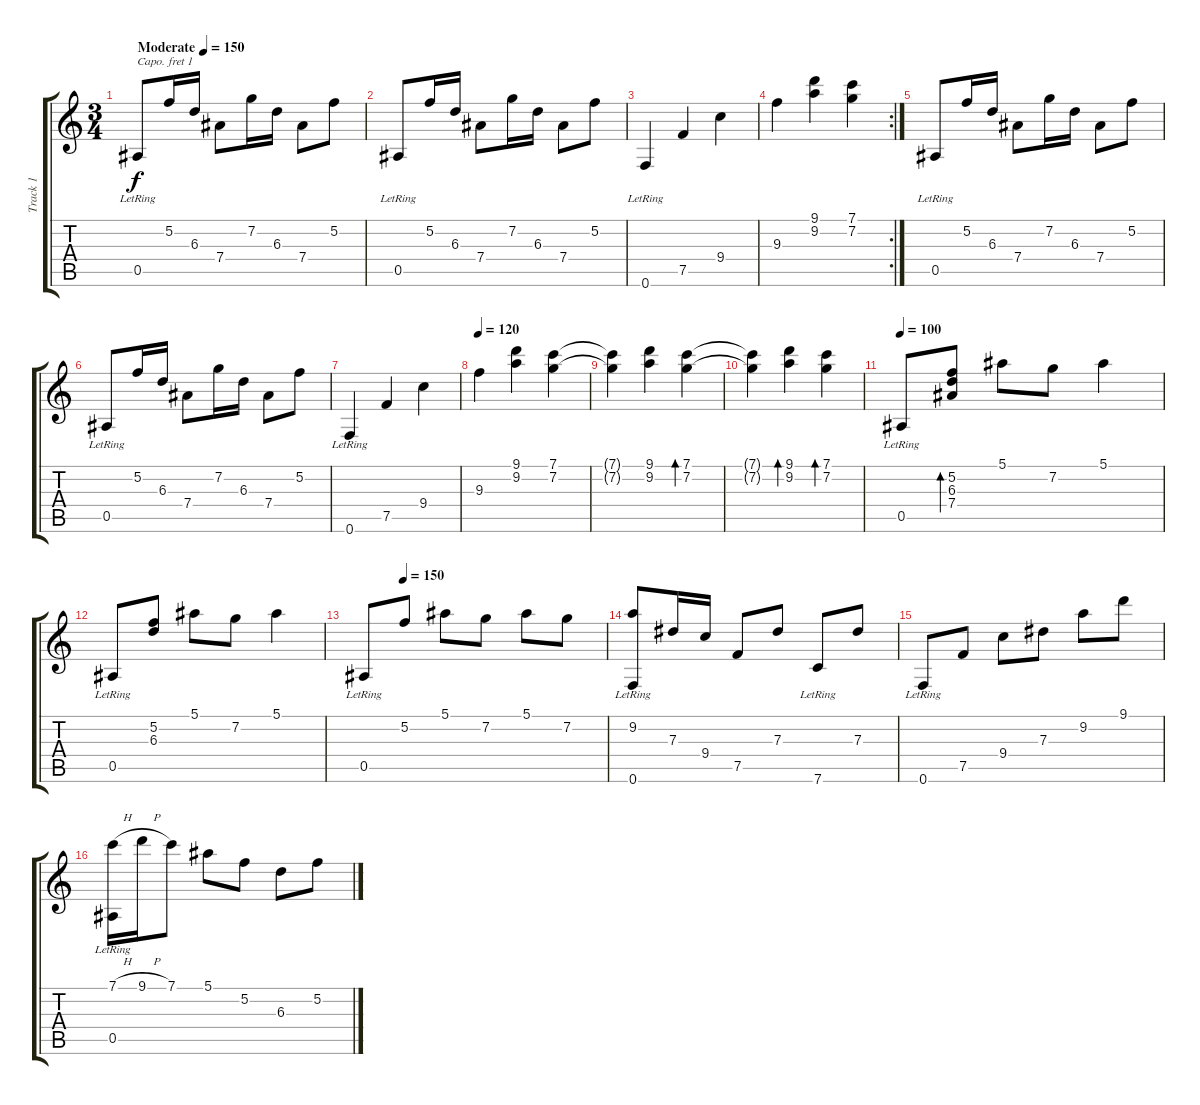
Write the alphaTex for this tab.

\track ("Track 1" "Track 1") {instrument acousticguitarnylon}
\staff {score tabs}
\capo 1
\tuning (E4 B3 G3 D3 A2 E2) {hide}
\ts (3 4)
\tempo (150 "Moderate")
\clef g2
\ks c
0.5{lr}.8{dy f instrument acousticguitarnylon} 5.2.16 6.3.16 7.4.8 7.2.16 6.3.16 7.4.8 5.2.8 |
0.5{lr}.8 5.2.16 6.3.16 7.4.8 7.2.16 6.3.16 7.4.8 5.2.8 |
0.6{lr}.4 7.5.4 9.4.4 |
\rc 2
9.3.4 (9.1 9.2).4 (7.1 7.2).4 |
0.5{lr}.8 5.2.16 6.3.16 7.4.8 7.2.16 6.3.16 7.4.8 5.2.8 |
0.5{lr}.8 5.2.16 6.3.16 7.4.8 7.2.16 6.3.16 7.4.8 5.2.8 |
0.6{lr}.4 7.5.4 9.4.4 |
\tempo 120
9.3.4 (9.1 9.2).4 (7.1 7.2).4 |
(7.1{t} 7.2{t}).4 (9.1 9.2).4 (7.1 7.2).4{bd 240} |
(7.1{t} 7.2{t}).4 (9.1 9.2).4{bd 240} (7.1 7.2).4{bd 240} |
\tempo 100
0.5{lr}.8 (5.2 6.3 7.4).8{bd 240} 5.1.8 7.2.8 5.1.4 |
0.5{lr}.8 (5.2 6.3).8 5.1.8 7.2.8 5.1.4 |
\tempo (150 0.16666666666666666)
0.5{lr}.8 5.2.8 5.1.8 7.2.8 5.1.8 7.2.8 |
(9.2 0.6{lr}).8 7.3.16 9.4.16 7.5.8 7.3.8 7.6{lr}.8 7.3.8 |
0.6{lr}.8 7.5.8 9.4.8 7.3.8 9.2.8 9.1.8 |
(7.1{h} 0.5{lr}).16 9.1{h}.16 7.1.8 5.1.8 5.2.8 6.3.8 5.2.8
